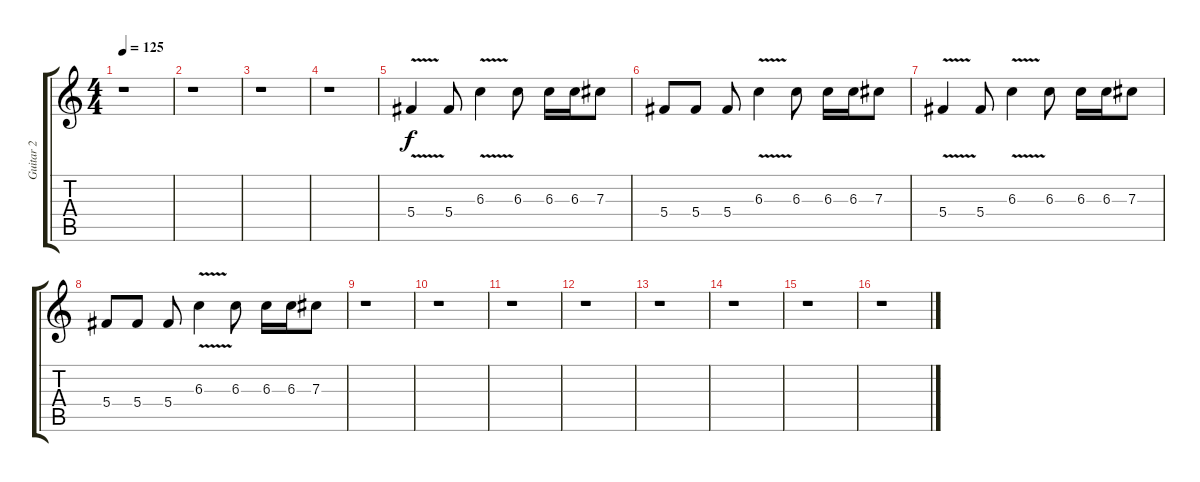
\track ("Guitar 2" "Guitar 2") {instrument distortionguitar}
\staff {score tabs}
\tuning (Eb4 Bb3 Gb3 Db3 Ab2 Eb2) {hide}
\ts (4 4)
\tempo 125
\clef g2
\ks c
r.1{dy f} |
r.1 |
r.1 |
r.1 |
5.4{v}.4 5.4.8 6.3{v}.4 6.3.8 6.3.16 6.3.16 7.3.8 |
5.4.8 5.4.8 5.4.8 6.3{v}.4 6.3.8 6.3.16 6.3.16 7.3.8 |
5.4{v}.4 5.4.8 6.3{v}.4 6.3.8 6.3.16 6.3.16 7.3.8 |
5.4.8 5.4.8 5.4.8 6.3{v}.4 6.3.8 6.3.16 6.3.16 7.3.8 |
r.1 |
r.1 |
r.1 |
r.1 |
r.1 |
r.1 |
r.1 |
r.1
